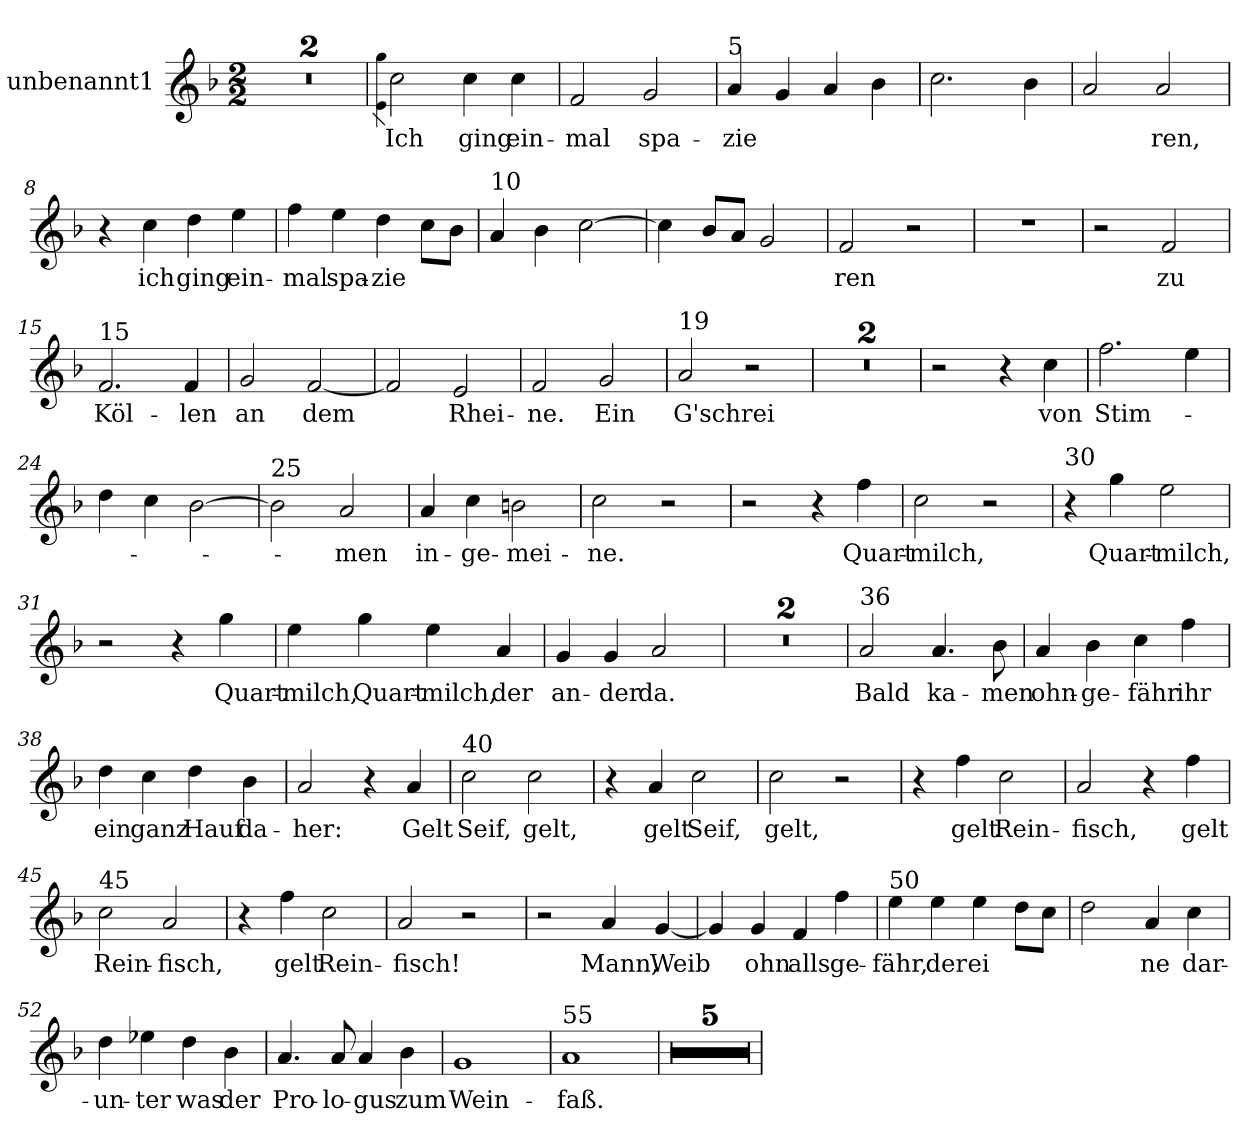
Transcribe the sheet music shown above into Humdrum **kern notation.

**kern	**text
*part1	*part1
*staff1	*staff1
*I"unbenannt1	*
*clefG2	*
*k[b-]	*
*M2/2	*
=1	=1
1r	.
=2	=2
1r	.
=3	=3
4qe 4qgg	.
!	!LO:LY:b
2cc\	Ich
!	!LO:LY:b
4cc\	ging
!	!LO:LY:b
4cc\	ein-
=4	=4
!	!LO:LY:b
2f/	mal
!	!LO:LY:b
2g/	spa-
=5	=5
!LO:TX:a:t=5	!
!	!LO:LY:b
4a/	zie
4g/	.
4a/	.
4b-\	.
=6	=6
2.cc\	.
!	!LO:LY:b
4b-\	-
=7	=7
2a/	.
!	!LO:LY:b
2a/	ren,
!!LO:LB:g=z
=8	=8
4r	.
!	!LO:LY:b
4cc\	ich
!	!LO:LY:b
4dd\	ging
!	!LO:LY:b
4ee\	ein-
=9	=9
!	!LO:LY:b
4ff\	mal
!	!LO:LY:b
4ee\	spa-
!	!LO:LY:b
4dd\	zie
8cc\L	.
8b-\J	.
=10	=10
!LO:TX:a:t=10	!
4a/	.
4b-\	.
[2cc\	.
=11	=11
4cc\]	.
8b-/L	.
8a/J	.
2g/	.
=12	=12
!	!LO:LY:b
2f/	ren
2r	.
=13	=13
1r	.
!!LO:LB:g=z
=14	=14
2r	.
!	!LO:LY:b
2f/	zu
=15	=15
!LO:TX:a:t=15	!
!	!LO:LY:b
2.f/	Köl-
!	!LO:LY:b
4f/	len
=16	=16
!	!LO:LY:b
2g/	an
!	!LO:LY:b
[2f/	dem
=17	=17
2f/]	.
!	!LO:LY:b
2e/	Rhei-
=18	=18
!	!LO:LY:b
2f/	ne.
!	!LO:LY:b
2g/	Ein
=19	=19
!LO:TX:a:t=19	!
!	!LO:LY:b
2a/	G'schrei
2r	.
=20	=20
1r	.
=21	=21
1r	.
!!LO:LB:g=z
=22	=22
2r	.
4r	.
!	!LO:LY:b
4cc\	von
=23	=23
!	!LO:LY:b
2.ff\	Stim-
4ee\	.
=24	=24
4dd\	.
4cc\	.
[2b-\	.
=25	=25
!LO:TX:a:t=25	!
2b-\]	.
!	!LO:LY:b
2a/	men
=26	=26
!	!LO:LY:b
4a/	in-
!	!LO:LY:b
4cc\	ge-
!	!LO:LY:b
2bn\	mei-
=27	=27
!	!LO:LY:b
2cc\	ne.
2r	.
=28	=28
2r	.
4r	.
!	!LO:LY:b
4ff\	Quart-
!!LO:LB:g=z
=29	=29
!	!LO:LY:b
2cc\	milch,
2r	.
=30	=30
!LO:TX:a:t=30	!
4r	.
!	!LO:LY:b
4gg\	Quart-
!	!LO:LY:b
2ee\	milch,
=31	=31
2r	.
4r	.
!	!LO:LY:b
4gg\	Quart-
=32	=32
!	!LO:LY:b
4ee\	milch,
!	!LO:LY:b
4gg\	Quart-
!	!LO:LY:b
4ee\	milch,
!	!LO:LY:b
4a/	der
=33	=33
!	!LO:LY:b
4g/	an-
!	!LO:LY:b
4g/	der
!	!LO:LY:b
2a/	da.
=34	=34
1r	.
=35	=35
1r	.
!!LO:LB:g=z
=36	=36
!LO:TX:a:t=36	!
!	!LO:LY:b
2a/	Bald
!	!LO:LY:b
4.a/	ka-
!	!LO:LY:b
8b-\	men
=37	=37
!	!LO:LY:b
4a/	ohn-
!	!LO:LY:b
4b-\	ge-
!	!LO:LY:b
4cc\	fähr
!	!LO:LY:b
4ff\	ihr
=38	=38
!	!LO:LY:b
4dd\	ein
!	!LO:LY:b
4cc\	ganz
!	!LO:LY:b
4dd\	Hauf
!	!LO:LY:b
4b-\	da-
=39	=39
!	!LO:LY:b
2a/	her:
4r	.
!	!LO:LY:b
4a/	Gelt
=40	=40
!LO:TX:a:t=40	!
!	!LO:LY:b
2cc\	Seif,
!	!LO:LY:b
2cc\	gelt,
!!LO:LB:g=z
=41	=41
4r	.
!	!LO:LY:b
4a/	gelt
!	!LO:LY:b
2cc\	Seif,
=42	=42
!	!LO:LY:b
2cc\	gelt,
2r	.
=43	=43
4r	.
!	!LO:LY:b
4ff\	gelt
!	!LO:LY:b
2cc\	Rein-
=44	=44
!	!LO:LY:b
2a/	fisch,
4r	.
!	!LO:LY:b
4ff\	gelt
=45	=45
!LO:TX:a:t=45	!
!	!LO:LY:b
2cc\	Rein-
!	!LO:LY:b
2a/	fisch,
=46	=46
4r	.
!	!LO:LY:b
4ff\	gelt
!	!LO:LY:b
2cc\	Rein-
!!LO:LB:g=z
=47	=47
!	!LO:LY:b
2a/	fisch!
2r	.
=48	=48
2r	.
!	!LO:LY:b
4a/	Mann,
!	!LO:LY:b
[4g/	Weib
=49	=49
4g/]	.
!	!LO:LY:b
4g/	ohn
!	!LO:LY:b
4f/	alls
!	!LO:LY:b
4ff\	ge-
=50	=50
!LO:TX:a:t=50	!
!	!LO:LY:b
4ee\	fähr,
!	!LO:LY:b
4ee\	der
!	!LO:LY:b
4ee\	ei-
8dd\L	.
!	!LO:LY:b
8cc\J	-
=51	=51
2dd\	.
!	!LO:LY:b
4a/	ne
!	!LO:LY:b
4cc\	dar-
!!LO:LB:g=z
=52	=52
!	!LO:LY:b
4dd\	un-
!	!LO:LY:b
4ee-X\	ter
!	!LO:LY:b
4dd\	was
!	!LO:LY:b
4b-\	der
=53	=53
!	!LO:LY:b
4.a/	Pro-
!	!LO:LY:b
8a/	lo-
!	!LO:LY:b
4a/	gus
!	!LO:LY:b
4b-\	zum
=54	=54
!	!LO:LY:b
1g	Wein-
=55	=55
!LO:TX:a:t=55	!
!	!LO:LY:b
1a	faß.
=56	=56
1r	.
=57	=57
1r	.
=58	=58
1r	.
=59	=59
1r	.
=60	=60
1r	.
=	=
*-	*-
